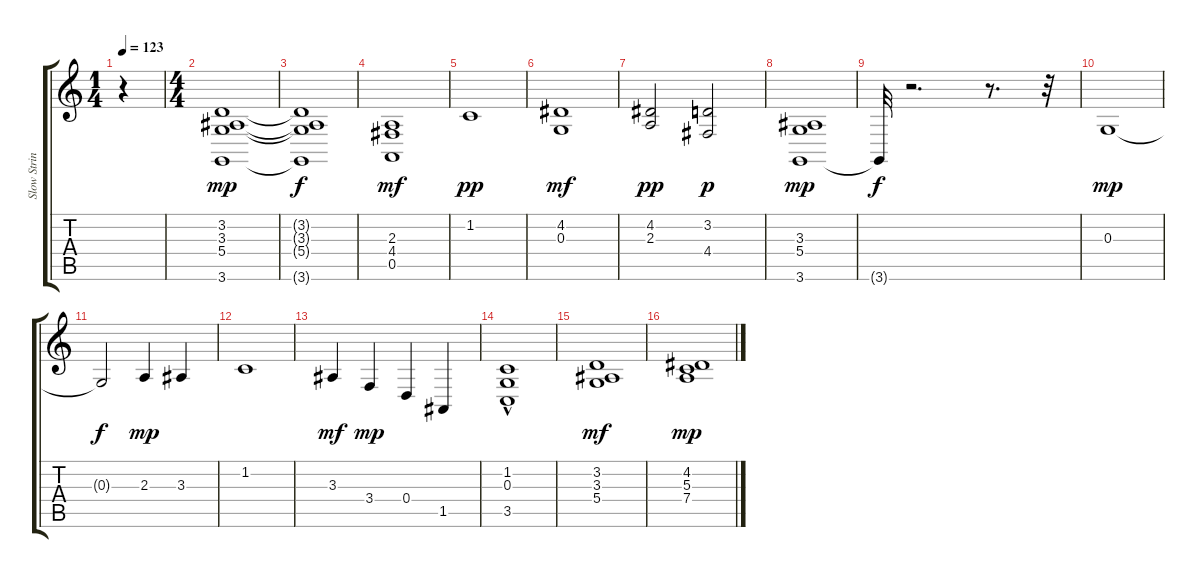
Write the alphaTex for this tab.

\track ("Slow String" "Slow Strin") {instrument stringensemble2}
\staff {score tabs}
\tuning (E4 B3 G3 D3 A2 E2) {hide}
\ts (1 4)
\tempo 123
\clef g2
\ks c
r.4{dy mp instrument stringensemble2} |
\ts (4 4)
(3.2 3.3 5.4 3.6).1 |
(3.2{t} 3.3{t} 5.4{t} 3.6{t}).1{dy f} |
(2.3 4.4 0.5).1{dy mf} |
1.2.1{dy pp} |
(4.2 0.3).1{dy mf} |
(4.2 2.3).2{dy pp} (3.2 4.4).2{dy p} |
(3.3 5.4 3.6).1{dy mp} |
3.6{t}.32{dy f} r.2{d} r.8{d} r.32 |
0.3.1{dy mp} |
0.3{t}.2{dy f} 2.3.4{dy mp} 3.3.4 |
1.2.1 |
3.3.4{dy mf} 3.4.4{dy mp} 0.4.4 1.5.4 |
(1.2 0.3{hac} 3.5).1 |
(3.2 3.3 5.4).1{dy mf} |
(4.2 5.3 7.4).1{dy mp}
